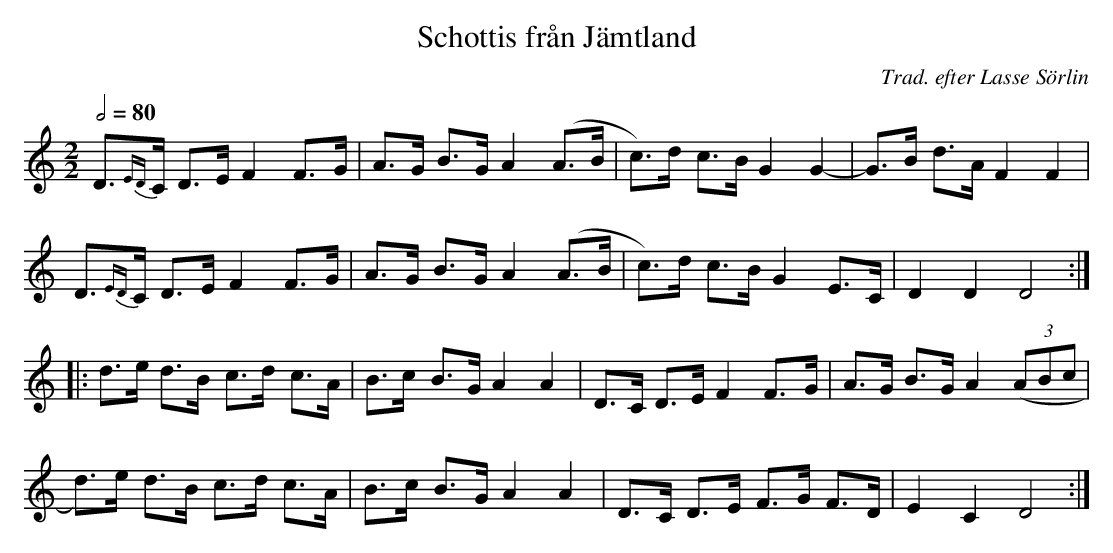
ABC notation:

X:1
T:Schottis fr\aan J\"amtland
C:Trad. efter Lasse S\"orlin
M:2/2
L:1/8
Q:1/2=80
K:Ddor
D{ED}>C D>E F2 F>-G | A>G B>G A2 (A>B | c)>d- c>B G2 G2- | G>B- d>A F2 F2 |
D{ED}>C D>E F2 F>-G | A>G B>G A2 (A>B | c)>d- c>B G2 E>C | D2 D2 D4 :|
|: d>e d>B- c>d- c>A- | B>c- B>G A2 A2  | D>C D>E F2 F>-G | A>G B>G A2 ((3ABc |
 d)>e- d>B- c>d- c>A- | B>c- B>G A2 A2  | D>C D>E- F>G- F>D| E2- C2 D4 :|
